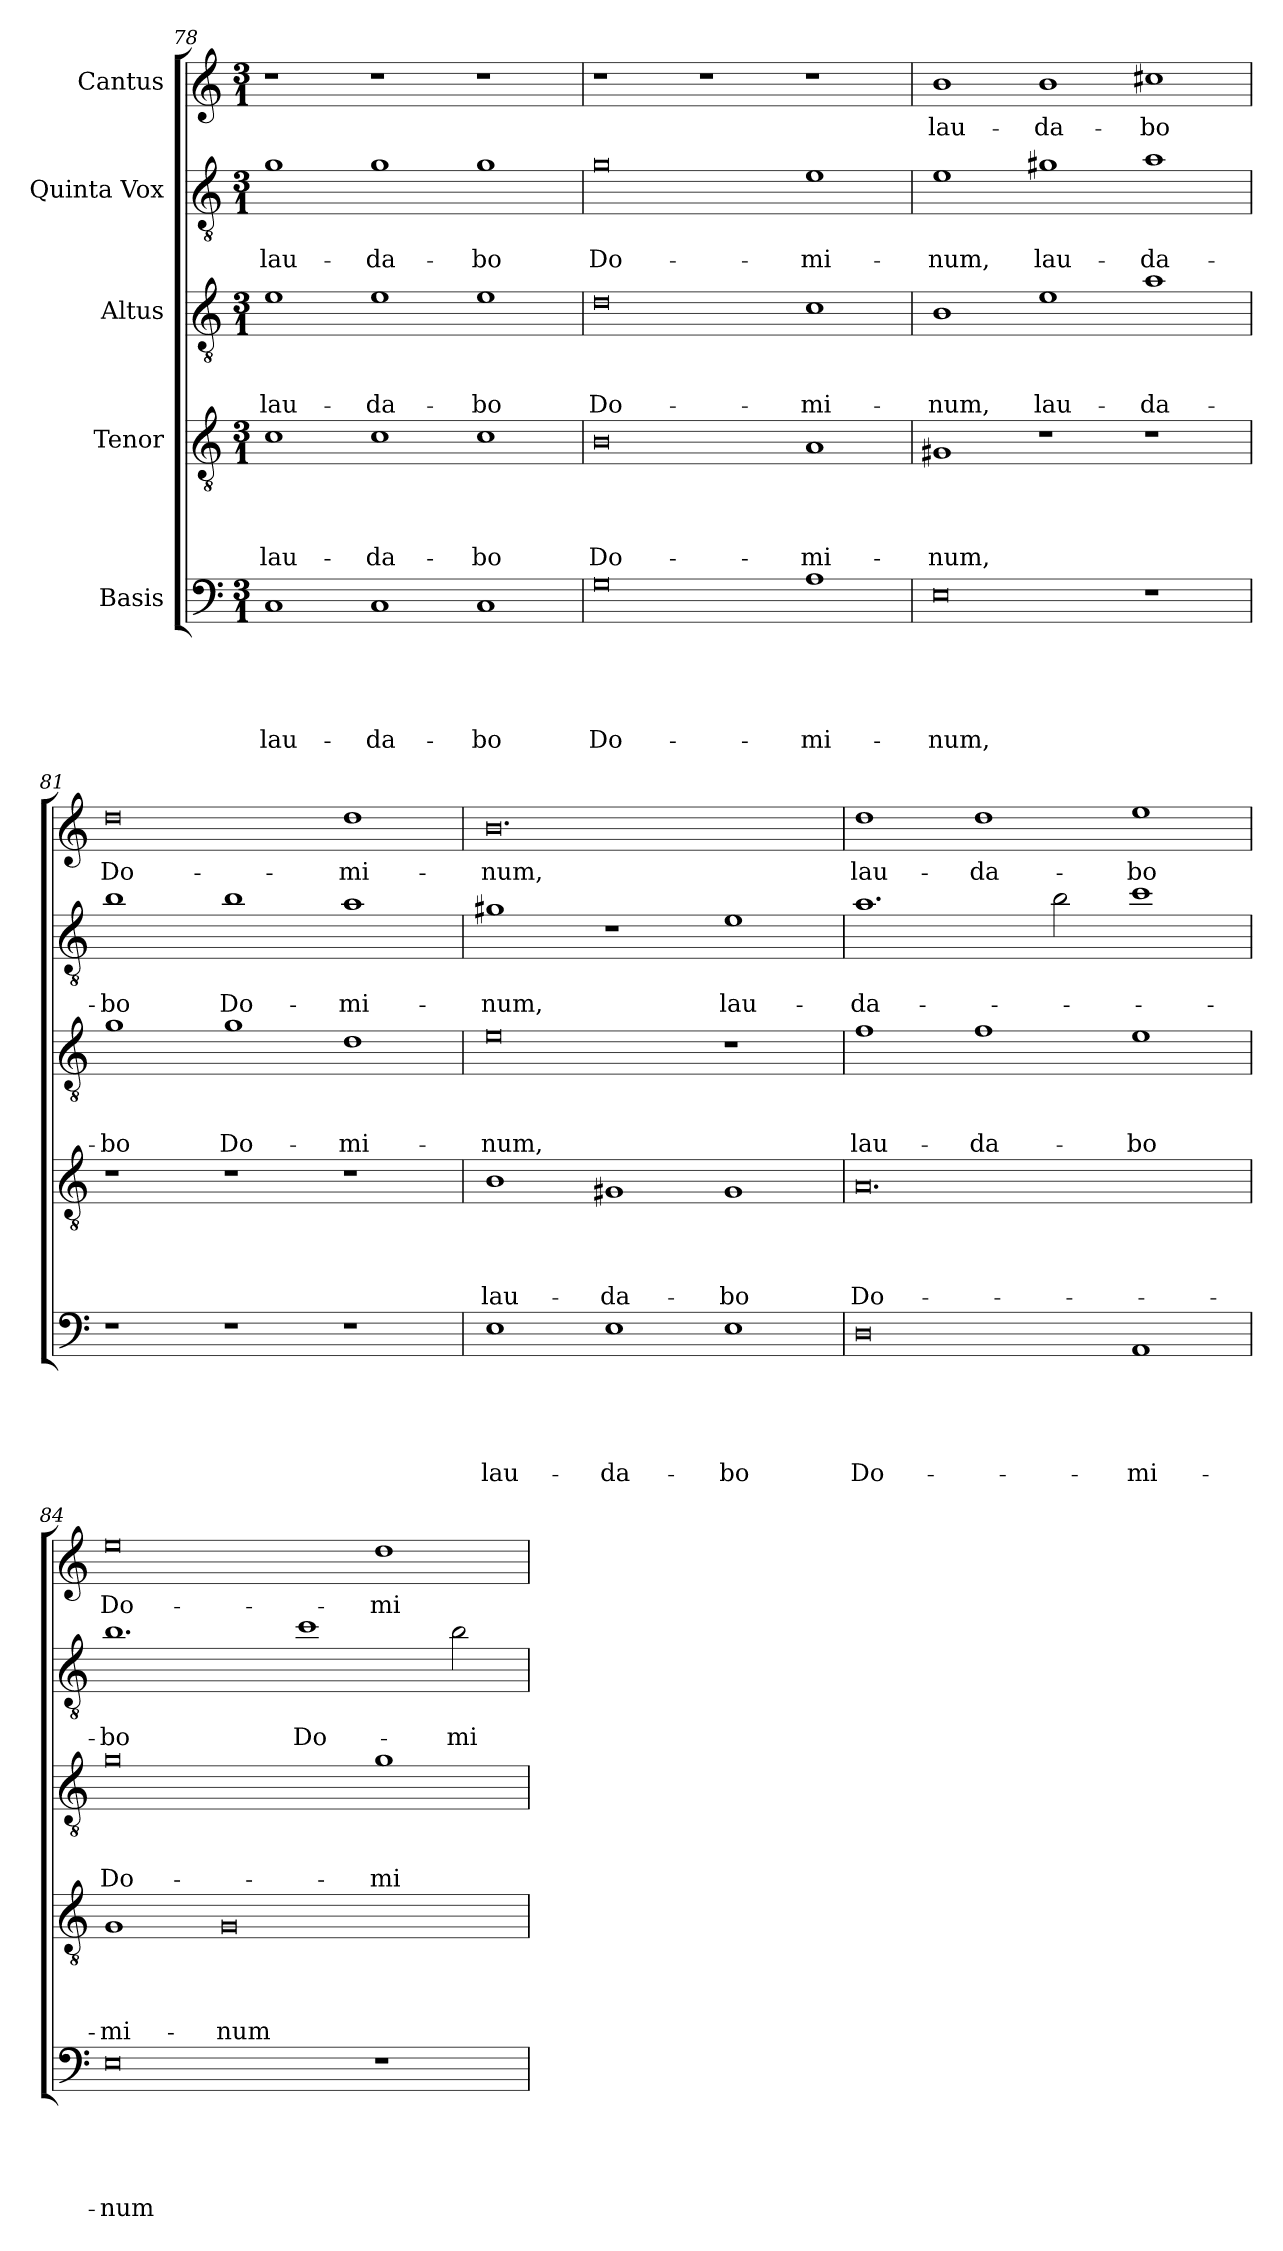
**kern	**text	**text	**text	**text	**text	**kern	**text	**text	**text	**text	**kern	**text	**text	**text	**kern	**text	**text	**kern	**text
*part5	*part5	*part5	*part5	*part5	*part5	*part4	*part4	*part4	*part4	*part4	*part3	*part3	*part3	*part3	*part2	*part2	*part2	*part1	*part1
*staff5	*staff5	*staff5	*staff5	*staff5	*staff5	*staff4	*staff4	*staff4	*staff4	*staff4	*staff3	*staff3	*staff3	*staff3	*staff2	*staff2	*staff2	*staff1	*staff1
*I"Basis	*	*	*	*	*	*I"Tenor	*	*	*	*	*I"Altus	*	*	*	*I"Quinta Vox	*	*	*I"Cantus	*
*clefF4	*	*	*	*	*	*clefGv2	*	*	*	*	*clefGv2	*	*	*	*clefGv2	*	*	*clefG2	*
*k[]	*	*	*	*	*	*k[]	*	*	*	*	*k[]	*	*	*	*k[]	*	*	*k[]	*
*M3/1	*	*	*	*	*	*M3/1	*	*	*	*	*M3/1	*	*	*	*M3/1	*	*	*M3/1	*
=78	=78	=78	=78	=78	=78	=78	=78	=78	=78	=78	=78	=78	=78	=78	=78	=78	=78	=78	=78
1C/	.	.	.	.	lau-	1c\	.	.	.	lau-	1e\	.	.	lau-	1g\	.	lau-	1r	.
1C/	.	.	.	.	-da-	1c\	.	.	.	-da-	1e\	.	.	-da-	1g\	.	-da-	1r	.
1C/	.	.	.	.	-bo	1c\	.	.	.	-bo	1e\	.	.	-bo	1g\	.	-bo	1r	.
=79	=79	=79	=79	=79	=79	=79	=79	=79	=79	=79	=79	=79	=79	=79	=79	=79	=79	=79	=79
0G\	.	.	.	.	Do-	0B\	.	.	.	Do-	0d\	.	.	Do-	0g\	.	Do-	1r	.
.	.	.	.	.	.	.	.	.	.	.	.	.	.	.	.	.	.	1r	.
1A\	.	.	.	.	-mi-	1A/	.	.	.	-mi-	1c\	.	.	-mi-	1e\	.	-mi-	1r	.
=80	=80	=80	=80	=80	=80	=80	=80	=80	=80	=80	=80	=80	=80	=80	=80	=80	=80	=80	=80
0E\	.	.	.	.	-num,	1G#X/	.	.	.	-num,	1B\	.	.	-num,	1e\	.	-num,	1b\	lau-
.	.	.	.	.	.	1r	.	.	.	.	1e\	.	.	lau-	1g#X\	.	lau-	1b\	-da-
1r	.	.	.	.	.	1r	.	.	.	.	1a\	.	.	-da-	1a\	.	-da-	1cc#X\	-bo
=81	=81	=81	=81	=81	=81	=81	=81	=81	=81	=81	=81	=81	=81	=81	=81	=81	=81	=81	=81
1r	.	.	.	.	.	1r	.	.	.	.	1g\	.	.	-bo	1b\	.	-bo	0dd\	Do-
1r	.	.	.	.	.	1r	.	.	.	.	1g\	.	.	Do-	1b\	.	Do-	.	.
1r	.	.	.	.	.	1r	.	.	.	.	1d\	.	.	-mi-	1a\	.	-mi-	1dd\	-mi-
=82	=82	=82	=82	=82	=82	=82	=82	=82	=82	=82	=82	=82	=82	=82	=82	=82	=82	=82	=82
1E\	.	.	.	.	lau-	1B\	.	.	.	lau-	0e\	.	.	-num,	1g#X\	.	-num,	0.b\	-num,
1E\	.	.	.	.	-da-	1G#X/	.	.	.	-da-	.	.	.	.	1r	.	.	.	.
1E\	.	.	.	.	-bo	1G#/	.	.	.	-bo	1r	.	.	.	1e\	.	lau-	.	.
=83	=83	=83	=83	=83	=83	=83	=83	=83	=83	=83	=83	=83	=83	=83	=83	=83	=83	=83	=83
0D\	.	.	.	.	Do-	0.A/	.	.	.	Do-	1f\	.	.	lau-	1.a\	.	-da-	1dd\	lau-
.	.	.	.	.	.	.	.	.	.	.	1f\	.	.	-da-	.	.	.	1dd\	-da-
.	.	.	.	.	.	.	.	.	.	.	.	.	.	.	2b\	.	.	.	.
1AA/	.	.	.	.	-mi-	.	.	.	.	.	1e\	.	.	-bo	1cc\	.	.	1ee\	-bo
=84	=84	=84	=84	=84	=84	=84	=84	=84	=84	=84	=84	=84	=84	=84	=84	=84	=84	=84	=84
0E\	.	.	.	.	-num	1G/	.	.	.	-mi-	0g\	.	.	Do-	1.b\	.	-bo	0ee\	Do-
.	.	.	.	.	.	0G/	.	.	.	-num	.	.	.	.	.	.	.	.	.
.	.	.	.	.	.	.	.	.	.	.	.	.	.	.	1cc\	.	Do-	.	.
1r	.	.	.	.	.	.	.	.	.	.	1g\	.	.	-mi-	.	.	.	1dd\	-mi-
.	.	.	.	.	.	.	.	.	.	.	.	.	.	.	2b\	.	-mi-	.	.
=	=	=	=	=	=	=	=	=	=	=	=	=	=	=	=	=	=	=	=
*-	*-	*-	*-	*-	*-	*-	*-	*-	*-	*-	*-	*-	*-	*-	*-	*-	*-	*-	*-
